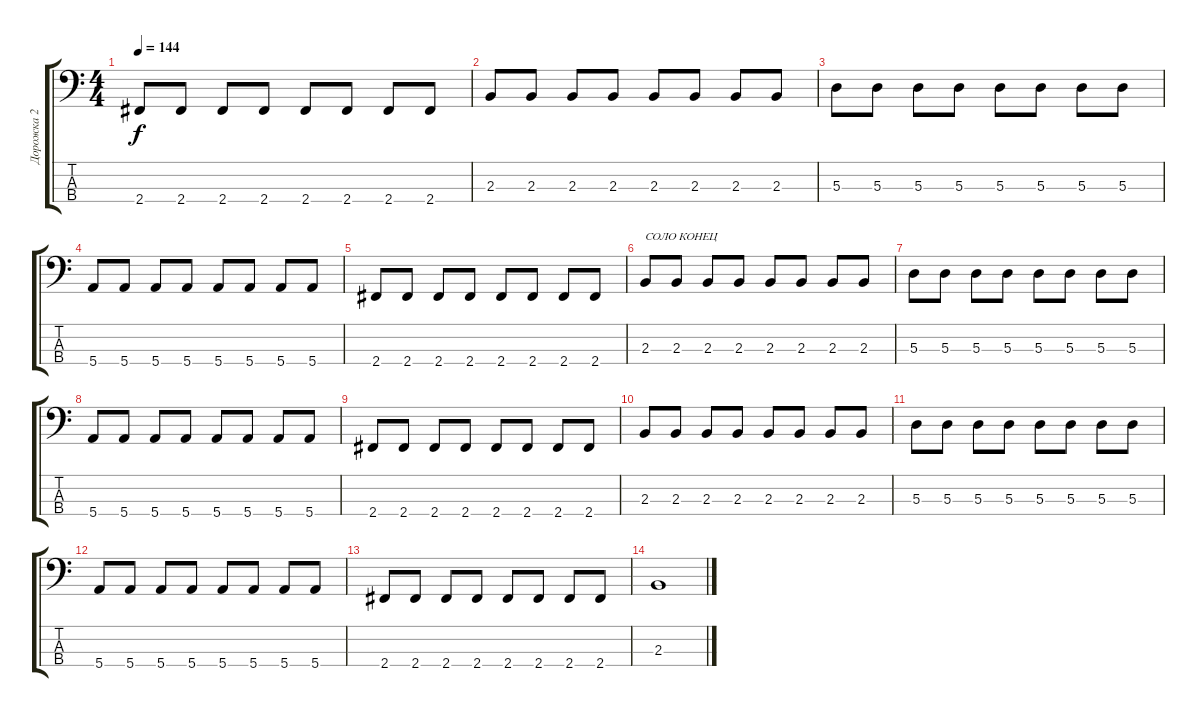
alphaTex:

\track ("Дорожка 2" "Дорожка 2") {instrument electricbasspick}
\staff {score tabs}
\tuning (G2 D2 A1 E1) {hide}
\ts (4 4)
\tempo 144
\clef f4
\ks c
2.4.8{dy f} 2.4.8 2.4.8 2.4.8 2.4.8 2.4.8 2.4.8 2.4.8 |
2.3.8 2.3.8 2.3.8 2.3.8 2.3.8 2.3.8 2.3.8 2.3.8 |
5.3.8 5.3.8 5.3.8 5.3.8 5.3.8 5.3.8 5.3.8 5.3.8 |
5.4.8 5.4.8 5.4.8 5.4.8 5.4.8 5.4.8 5.4.8 5.4.8 |
2.4.8 2.4.8 2.4.8 2.4.8 2.4.8 2.4.8 2.4.8 2.4.8 |
2.3.8{txt "СОЛО КОНЕЦ"} 2.3.8 2.3.8 2.3.8 2.3.8 2.3.8 2.3.8 2.3.8 |
5.3.8 5.3.8 5.3.8 5.3.8 5.3.8 5.3.8 5.3.8 5.3.8 |
5.4.8 5.4.8 5.4.8 5.4.8 5.4.8 5.4.8 5.4.8 5.4.8 |
2.4.8 2.4.8 2.4.8 2.4.8 2.4.8 2.4.8 2.4.8 2.4.8 |
2.3.8 2.3.8 2.3.8 2.3.8 2.3.8 2.3.8 2.3.8 2.3.8 |
5.3.8 5.3.8 5.3.8 5.3.8 5.3.8 5.3.8 5.3.8 5.3.8 |
5.4.8 5.4.8 5.4.8 5.4.8 5.4.8 5.4.8 5.4.8 5.4.8 |
2.4.8 2.4.8 2.4.8 2.4.8 2.4.8 2.4.8 2.4.8 2.4.8 |
2.3.1
